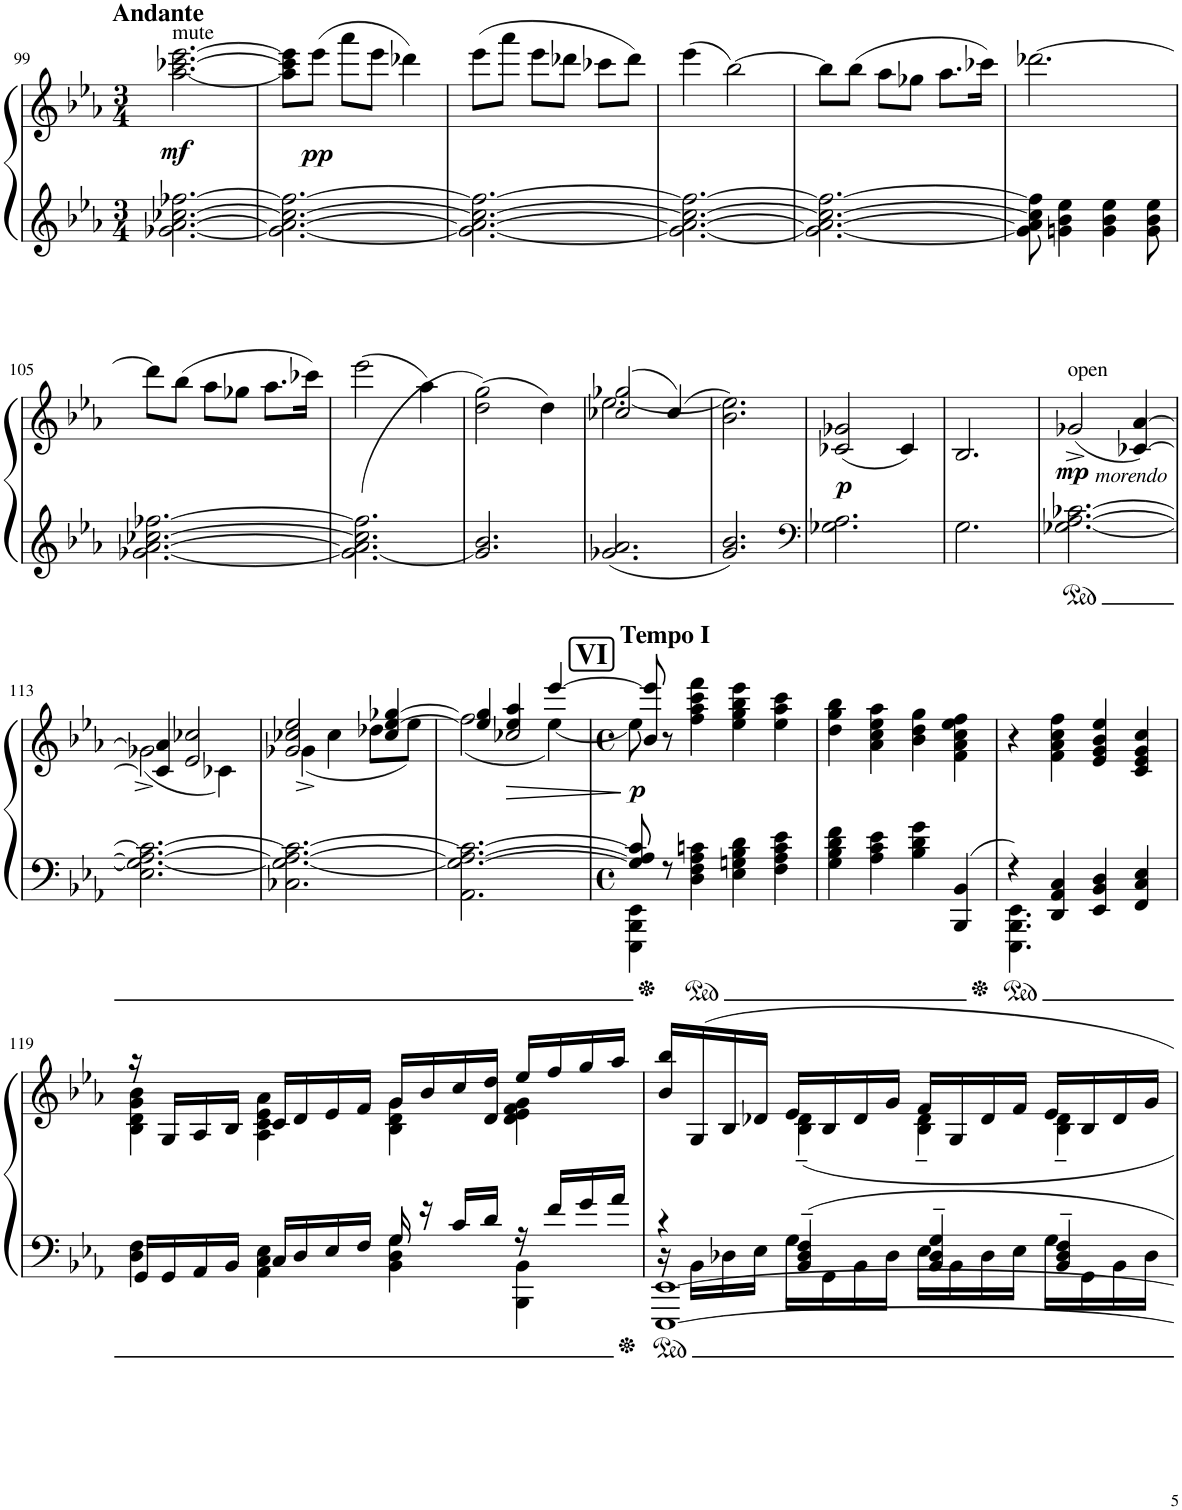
**kern	**kern	**dynam
*part1	*part1	*part1
*staff2	*staff1	*staff1/2
*I"Piano	*	*
*I'Pno.	*	*
!!LO:PB:g=z
*clefG2	*clefG2	*
*k[b-e-a-]	*k[b-e-a-]	*
*M3/4	*M3/4	*
=99	=99	=99
!	!LO:TX:a:B:t=Andante	!
!	!LO:TX:a:t=mute	!
!	!	!LO:DY:b
[2.g-X\ [2.a-\ [2.cc-X\ [2.ff-X\	[2.aa-\ [2.ccc-X\ [2.eee-\	mf
=100	=100	=100
2.g-\_ 2.a-\_ 2.cc-\_ 2.ff-\_	8aa-\] 8ccc-\] 8eee-\]L	.
!	!	!LO:DY:b
.	(8eee-\J	pp
.	8aaa-\L	.
.	8eee-\J	.
.	4ddd-X\)	.
=101	=101	=101
2.g-\_ 2.a-\_ 2.cc-\_ 2.ff-\_	(8eee-\L	.
.	8aaa-\J	.
.	8eee-\L	.
.	8ddd-X\J	.
.	8ccc-X\L	.
.	8ddd-\J)	.
=102	=102	=102
2.g-\_ 2.a-\_ 2.cc-\_ 2.ff-\_	(4eee-\	.
.	[2bb-\)	.
=103	=103	=103
2.g-\_ 2.a-\_ 2.cc-\_ 2.ff-\_	8bb-\L]	.
.	(8bb-\J	.
.	8aa-\L	.
.	8gg-X\J	.
.	8.aa-\L	.
.	16ccc-X\Jk)	.
=104	=104	=104
8g-\] 8a-\] 8cc-\] 8ff-\]	[2.ddd-X\	.
4gn\ 4b-\ 4ee-\	.	.
4g\ 4b-\ 4ee-\	.	.
8g\ 8b-\ 8ee-\	.	.
!!LO:LB:g=z
=105	=105	=105
[2.g-X\ [2.a-\ [2.cc-X\ [2.ff-X\	8ddd-\L]	.
.	(8bb-\J	.
.	8aa-\L	.
.	8gg-X\J	.
.	8.aa-\L	.
.	16ccc-X\Jk)	.
=106	=106	=106
(2.g-\_ 2.a-\] 2.cc-\] 2.ff-\]	(2eee-\	.
.	4aa-\)	.
=107	=107	=107
2.g-/] 2.b-/	(2dd\ 2gg\)	.
.	4dd\)	.
=108	=108	=108
*	*^	*
2.g-X/ 2.a-/	(2cc-X/ 2gg-X/	[2.ee-\	.
.	(4cc-/)	.	.
*	*v	*v	*
=109	=109	=109
2.g/ 2.b-/	2.b-\ 2.ee-\])	.
=110	=110	=110
*clefF4	*	*
!	!	!LO:DY:b
2.G-X\ 2.A-\	(2c-X/ 2g-X/	p
.	4c-/)	.
=111	=111	=111
2.G\	2.B-/	.
=112	=112	=112
!	!LO:TX:b:i:t=morendo	!
!	!LO:TX:a:t=open	!
!	!	!LO:DY:b
[2.G-X\ [2.A-\ [2.c-X\	(2g-X^/	mp
.	[4c-X/ [4a-/)	.
!!LO:LB:g=z
=113	=113	=113
*	*^	*
2.E-\ 2.G-\_ 2.A-\_ 2.c-\_	4c-/] 4a-/]	(2g-X^\	.
.	2e-/ 2cc-X/	.	.
.	.	4c-X\)	.
=114	=114	=114	=114
2.C-X\ 2.G-\_ 2.A-\_ 2.c-\_	2g-X/ 2cc-X/ 2ee-/	(4g-^\	.
.	.	4cc-\	.
.	4cc-/ [4ee-/ [4gg-X/	8dd-X\L	.
.	.	8ee-\J)	.
=115	=115	=115	=115
*	*	*^	*
2.AA-\ 2.G-\_ 2.A-\_ 2.c-\_	4ee-/] 4gg-/]	(2ff\	4ryy	.
!	!	!	!	!LO:HP:b
.	4ee-/ 4aa-/	.	2cc-X/	>
.	[4eee-/	[4ee-\)	.	.
*	*v	*v	*v	*
.	.	]
=116	=116	=116
!!LO:REH:place=s1:a:B:cj:fs=14:t=VI
*M4/4	*M4/4	*
*met(c)	*met(c)	*
*^	*^	*
!	!	!LO:TX:a:B:t=Tempo I	!	!
!	!	!	!	!LO:DY:b
8G-/] 8A-/] 8c-/]	4EEE-\ 4BBB-\ 4EE-\	8b-/ 8eee-/]	8ee-\]	p
8r	.	8r	2..ryy	.
4D\ 4F\ 4A-\ 4cn\	2.ryy	4ff\ 4aa-\ 4ccc\ 4fff\	.	.
4E-\ 4Gn\ 4B-\ 4d\	.	4ee-\ 4gg\ 4bb-\ 4eee-\	.	.
4F\ 4A-\ 4c\ 4e-\	.	4ee-\ 4aa-\ 4ccc\	.	.
*v	*v	*	*	*
*	*v	*v	*
=117	=117	=117
4G\ 4B-\ 4d\ 4f\	4dd\ 4gg\ 4bb-\	.
4A-\ 4c\ 4e-\	4a-\ 4cc\ 4ee-\ 4aa-\	.
4B-\ 4d\ 4g\	4b-\ 4dd\ 4gg\	.
4BBB-/ 4BB-/	4f\ 4a-\ 4cc\ 4ee-\ 4ff\	.
=118	=118	=118
*^	*	*
4r	4.EEE-\ 4.BBB-\ 4.EE-\	4r	.
4DD/ 4AA-/ 4C/	.	4f\ 4a-\ 4cc\ 4ff\	.
.	2ryy	.	.
4EE-/ 4BB-/ 4D/	.	4e-/ 4g/ 4b-/ 4ee-/	.
4FF/ 4C/ 4E-/	.	4c/ 4e-/ 4g/ 4cc/	.
.	8ryy	.	.
!!LO:LB:g=z
=119	=119	=119	=119
*	*	*^	*
16GG/LL	4D\ 4F\	16r	4B-\ 4d\ 4g\ 4b-\	.
16GG/	.	16G/LL	.	.
16AA-/	.	16A-/	.	.
16BB-/JJ	.	16B-/JJ	.	.
16C/LL	4AA-\ 4C\ 4E-\	16c/LL	4A-\ 4c\ 4e-\ 4a-\	.
16D/	.	16d/	.	.
16E-/	.	16e-/	.	.
16F/JJ	.	16f/JJ	.	.
16G/	4BB-\ 4D\ 4G\	16g/LL	4B-\ 4d\ 4g\	.
16r	.	16b-/	.	.
16c/LL	.	16cc/	.	.
16d/JJ	.	16d/ 16dd/JJ	.	.
16r	4BBB-\ 4BB-\	16ee-/LL	4d\ 4e-\ 4f\ 4g\	.
16f/LL	.	16ff/	.	.
16g/	.	16gg/	.	.
16a-/JJ	.	16aa-/JJ	.	.
=120	=120	=120	=120	=120
*	*^	*	*	*
4r	16r	[1EEE- [1EE-	16b-/ 16bb-/LL	4ryy	.
.	16BB-\LL	.	16G/	.	.
.	16D-X\	.	16B-/	.	.
.	16E-\JJ	.	16d-X/JJ	.	.
4BB-/~ 4D-/~ 4F/~	16G\LL	.	16e-/LL	4B-\~ 4d-\~	.
.	16GG\	.	16B-/	.	.
.	16BB-\	.	16d-/	.	.
.	16D-\JJ	.	16g/JJ	.	.
4BB-/~ 4D-/~ 4G/~	16E-\LL	.	16f/LL	4B-\~ 4d-\~	.
.	16BB-\	.	16G/	.	.
.	16D-\	.	16d-/	.	.
.	16E-\JJ	.	16f/JJ	.	.
4BB-/~ 4D-/~ 4F/~	16G\LL	.	16e-/LL	4B-\~ 4d-\~	.
.	16GG\	.	16B-/	.	.
.	16BB-\	.	16d-/	.	.
.	16D-\JJ	.	16g/JJ	.	.
*v	*v	*v	*	*	*
*	*v	*v	*
=	=	=
*-	*-	*-
